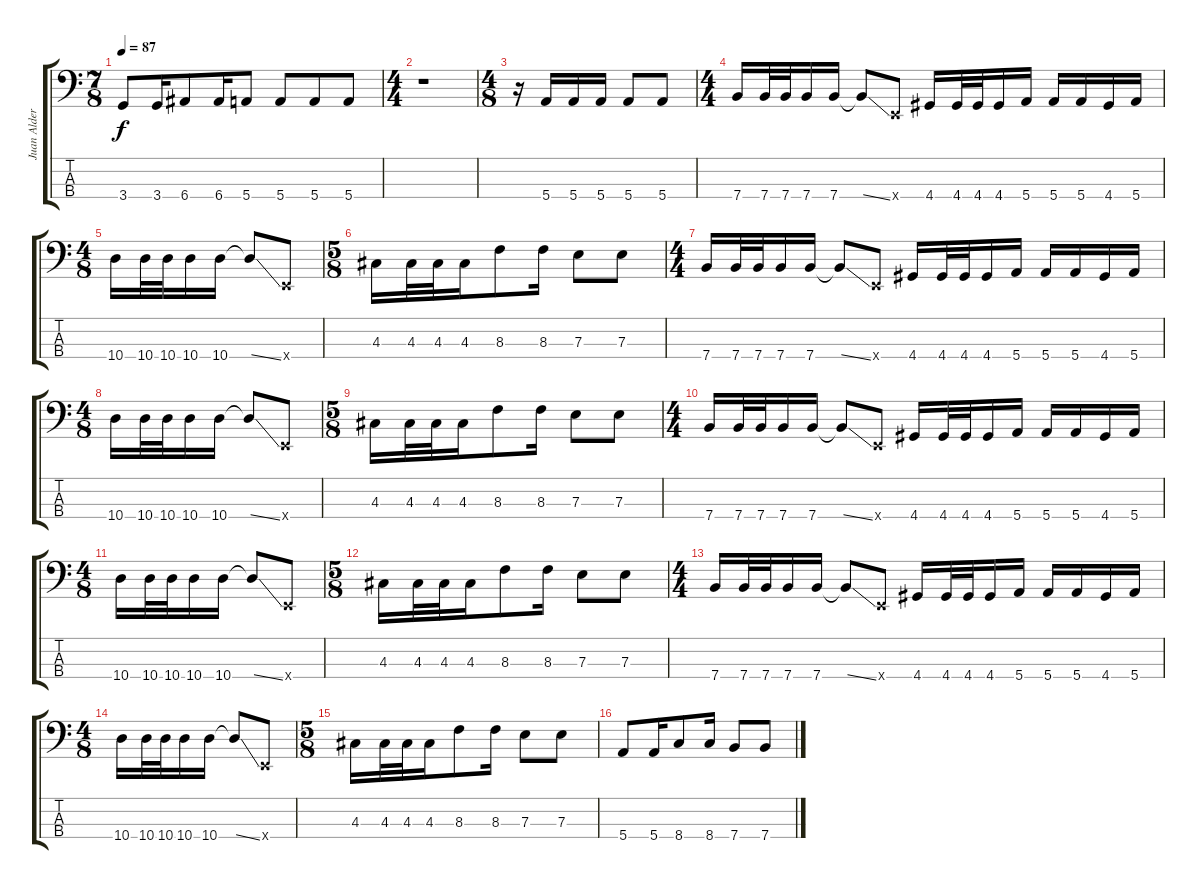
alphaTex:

\track ("Juan Alderete De La Peña" "Juan Alder") {instrument electricbassfinger}
\staff {score tabs}
\tuning (G2 D2 A1 E1) {hide}
\ts (7 8)
\tempo 87
\clef f4
\ks c
3.4.8{dy f} 3.4.16 6.4.8 6.4.16 5.4.8 5.4.8 5.4.8 5.4.8 |
\ts (4 4)
r.1 |
\ts (4 8)
r.16 5.4.16 5.4.16 5.4.16 5.4.8 5.4.8 |
\ts (4 4)
7.4.16 7.4.32 7.4.32 7.4.16 7.4.16 7.4{ss t}.8 0.4{x}.8 4.4.16 4.4.32 4.4.32 4.4.16 5.4.16 5.4.16 5.4.16 4.4.16 5.4.16 |
\ts (4 8)
10.4.16 10.4.32 10.4.32 10.4.16 10.4.16 10.4{ss t}.8 0.4{x}.8 |
\ts (5 8)
4.3.16 4.3.32 4.3.32 4.3.16 8.3.8 8.3.16 7.3.8 7.3.8 |
\ts (4 4)
7.4.16 7.4.32 7.4.32 7.4.16 7.4.16 7.4{ss t}.8 0.4{x}.8 4.4.16 4.4.32 4.4.32 4.4.16 5.4.16 5.4.16 5.4.16 4.4.16 5.4.16 |
\ts (4 8)
10.4.16 10.4.32 10.4.32 10.4.16 10.4.16 10.4{ss t}.8 0.4{x}.8 |
\ts (5 8)
4.3.16 4.3.32 4.3.32 4.3.16 8.3.8 8.3.16 7.3.8 7.3.8 |
\ts (4 4)
7.4.16 7.4.32 7.4.32 7.4.16 7.4.16 7.4{ss t}.8 0.4{x}.8 4.4.16 4.4.32 4.4.32 4.4.16 5.4.16 5.4.16 5.4.16 4.4.16 5.4.16 |
\ts (4 8)
10.4.16 10.4.32 10.4.32 10.4.16 10.4.16 10.4{ss t}.8 0.4{x}.8 |
\ts (5 8)
4.3.16 4.3.32 4.3.32 4.3.16 8.3.8 8.3.16 7.3.8 7.3.8 |
\ts (4 4)
7.4.16 7.4.32 7.4.32 7.4.16 7.4.16 7.4{ss t}.8 0.4{x}.8 4.4.16 4.4.32 4.4.32 4.4.16 5.4.16 5.4.16 5.4.16 4.4.16 5.4.16 |
\ts (4 8)
10.4.16 10.4.32 10.4.32 10.4.16 10.4.16 10.4{ss t}.8 0.4{x}.8 |
\ts (5 8)
4.3.16 4.3.32 4.3.32 4.3.16 8.3.8 8.3.16 7.3.8 7.3.8 |
5.4.8 5.4.16 8.4.8 8.4.16 7.4.8 7.4.8
